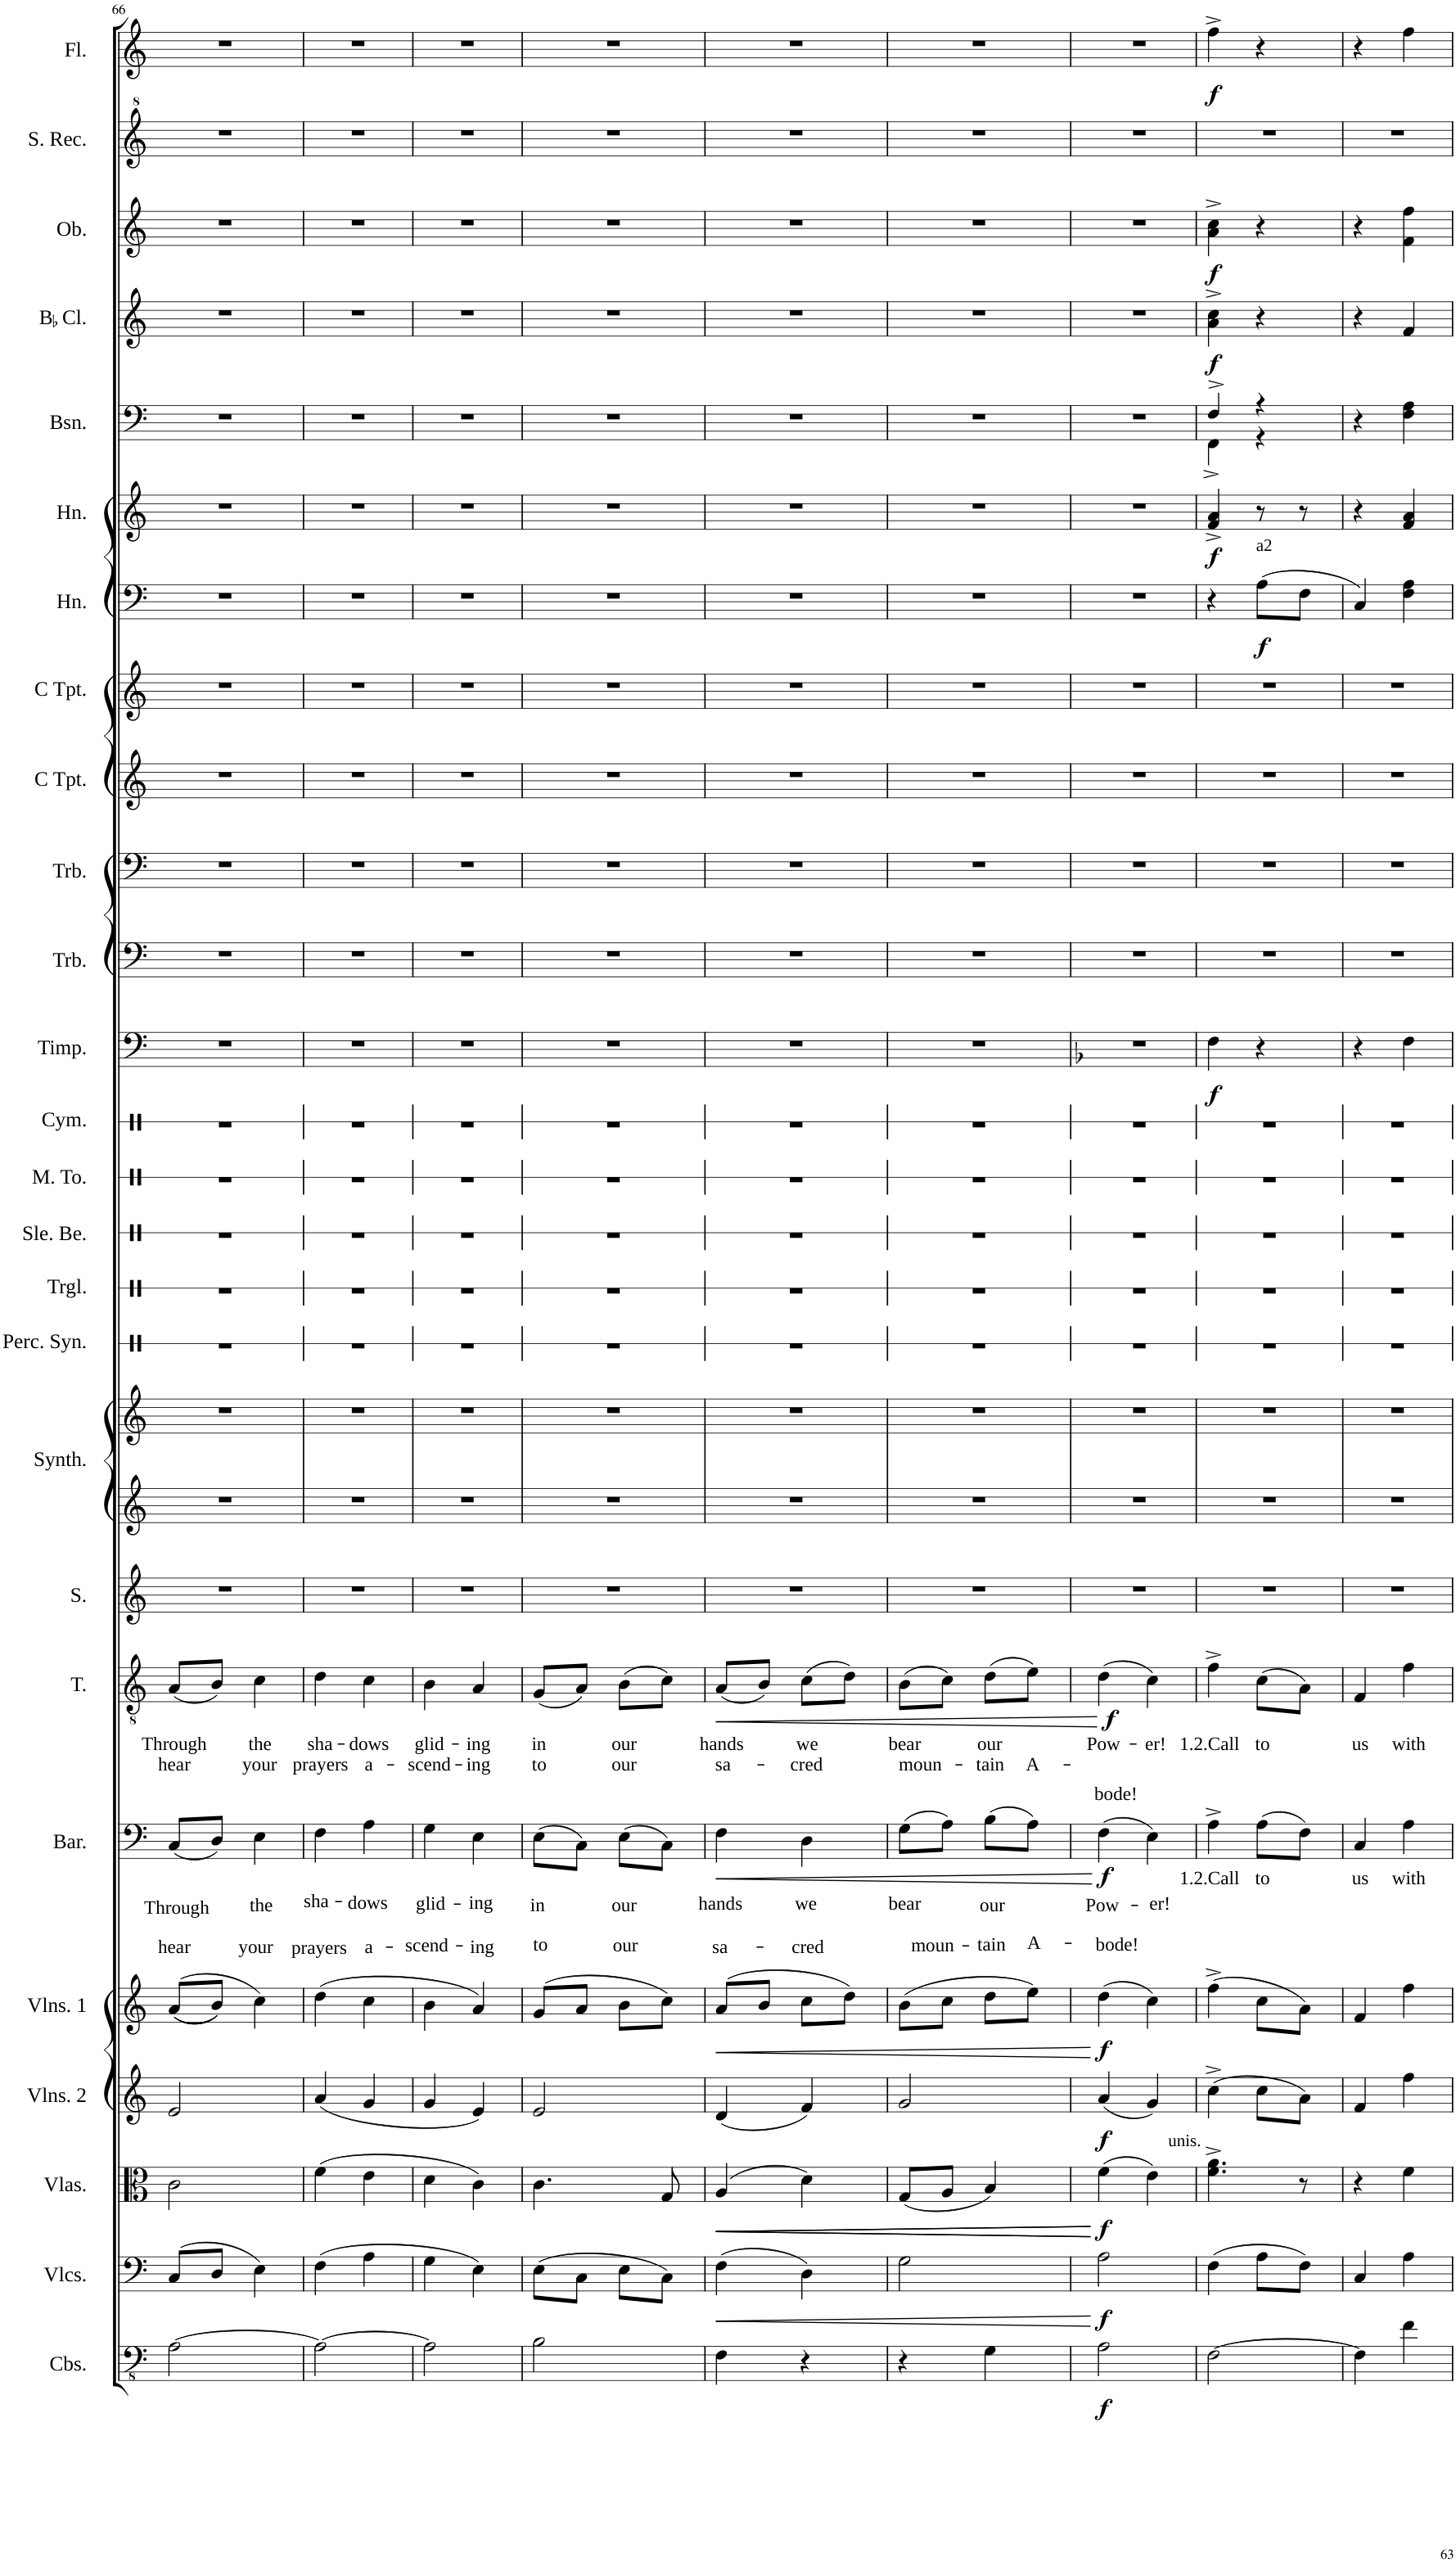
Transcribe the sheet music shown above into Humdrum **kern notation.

**kern	**dynam	**kern	**dynam	**kern	**dynam	**kern	**dynam	**kern	**dynam	**kern	**text	**text	**text	**dynam	**kern	**text	**text	**dynam	**kern	**kern	**kern	**kern	**kern	**kern	**kern	**kern	**kern	**dynam	**kern	**kern	**kern	**kern	**kern	**dynam	**kern	**dynam	**kern	**kern	**dynam	**kern	**dynam	**kern	**kern	**dynam
*part26	*part26	*part25	*part25	*part24	*part24	*part23	*part23	*part22	*part22	*part21	*part21	*part21	*part21	*part21	*part20	*part20	*part20	*part20	*part19	*part18	*part18	*part17	*part16	*part15	*part14	*part13	*part12	*part12	*part11	*part10	*part9	*part8	*part7	*part7	*part6	*part6	*part5	*part4	*part4	*part3	*part3	*part2	*part1	*part1
*staff27	*staff27	*staff26	*staff26	*staff25	*staff25	*staff24	*staff24	*staff23	*staff23	*staff22	*staff22	*staff22	*staff22	*staff22	*staff21	*staff21	*staff21	*staff21	*staff20	*staff19	*staff18	*staff17	*staff16	*staff15	*staff14	*staff13	*staff12	*staff12	*staff11	*staff10	*staff9	*staff8	*staff7	*staff7	*staff6	*staff6	*staff5	*staff4	*staff4	*staff3	*staff3	*staff2	*staff1	*staff1
*I"Contrabasses	*	*I"Violoncellos	*	*I"Violas	*	*I"Violins 2	*	*I"Violins 1	*	*I"Baritone	*	*	*	*	*I"Tenor	*	*	*	*I"Soprano	*I"Keyboard Synthesizer	*	*I"Percussion Synthesizer	*I"Triangle	*I"Sleigh Bells	*I"Mid Tom	*I"Cymbal	*I"Timpani	*	*I"Trombone	*I"Trombone	*I"C Trumpet	*I"C Trumpet	*I"Horn	*	*I"Horn	*	*I"Bassoon	*I"BaccidentalFlat Clarinet	*	*I"Oboe	*	*I"Soprano Recorder	*I"Flute	*
*I'Cbs.	*	*I'Vlcs.	*	*I'Vlas.	*	*I'Vlns. 2	*	*I'Vlns. 1	*	*I'Bar.	*	*	*	*	*I'T.	*	*	*	*I'S.	*I'Synth.	*	*I'Perc. Syn.	*I'Trgl.	*I'Sle. Be.	*I'M. To.	*I'Cym.	*I'Timp.	*	*I'Trb.	*I'Trb.	*I'C Tpt.	*I'C Tpt.	*I'Hn.	*	*I'Hn.	*	*I'Bsn.	*I'BaccidentalFlat Cl.	*	*I'Ob.	*	*I'S. Rec.	*I'Fl.	*
!!LO:PB:g=z
*clefFv4	*	*clefF4	*	*clefC3	*	*clefG2	*	*clefG2	*	*clefF4	*	*	*	*	*clefGv2	*	*	*	*clefG2	*clefG2	*clefG2	*clefX	*clefX	*clefX	*clefX	*clefX	*clefF4	*	*clefF4	*clefF4	*clefG2	*clefG2	*clefF4	*	*clefG2	*	*clefF4	*clefG2	*	*clefG2	*	*clefG^2	*clefG2	*
*	*	*	*	*	*	*	*	*	*	*	*	*	*	*	*	*	*	*	*	*	*	*	*	*	*	*	*	*	*	*	*	*	*ITrd4c7	*	*ITrd4c7	*	*	*ITrd1c2	*	*	*	*	*	*
*k[]	*	*k[]	*	*k[]	*	*k[]	*	*k[]	*	*k[]	*	*	*	*	*k[]	*	*	*	*k[]	*k[]	*k[]	*k[]	*k[]	*k[]	*k[]	*k[]	*k[]	*	*k[]	*k[]	*k[]	*k[]	*k[]	*	*k[]	*	*k[]	*k[]	*	*k[]	*	*k[]	*k[]	*
*M2/4	*	*M2/4	*	*M2/4	*	*M2/4	*	*M2/4	*	*M2/4	*	*	*	*	*M2/4	*	*	*	*M2/4	*M2/4	*M2/4	*M2/4	*M2/4	*M2/4	*M2/4	*M2/4	*M2/4	*	*M2/4	*M2/4	*M2/4	*M2/4	*M2/4	*	*M2/4	*	*M2/4	*M2/4	*	*M2/4	*	*M2/4	*M2/4	*
=66	=66	=66	=66	=66	=66	=66	=66	=66	=66	=66	=66	=66	=66	=66	=66	=66	=66	=66	=66	=66	=66	=66	=66	=66	=66	=66	=66	=66	=66	=66	=66	=66	=66	=66	=66	=66	=66	=66	=66	=66	=66	=66	=66	=66
!	!	!	!	!	!	!	!	!	!	!	!	!LO:LY:b	!LO:LY:b	!	!	!LO:LY:b	!LO:LY:b	!	!	!	!	!	!	!	!	!	!	!	!	!	!	!	!	!	!	!	!	!	!	!	!	!	!	!
[2AA\	.	(8C/L	.	2c\	.	2e/	.	((((8a/L	.	(8C/L	.	Through	hear	.	(8A/L	Through	hear	.	2r	2r	2r	2r	2r	2r	2r	2r	2r	.	2r	2r	2r	2r	2r	.	2r	.	2r	2r	.	2r	.	2r	2r	.
.	.	8D/J	.	.	.	.	.	8b/J)))	.	8D/J)	.	.	.	.	8B/J)	.	.	.	.	.	.	.	.	.	.	.	.	.	.	.	.	.	.	.	.	.	.	.	.	.	.	.	.	.
!	!	!	!	!	!	!	!	!	!	!	!	!LO:LY:b	!LO:LY:b	!	!	!LO:LY:b	!LO:LY:b	!	!	!	!	!	!	!	!	!	!	!	!	!	!	!	!	!	!	!	!	!	!	!	!	!	!	!
.	.	4E\)	.	.	.	.	.	4cc\)	.	4E\	.	the	your	.	4c\	the	your	.	.	.	.	.	.	.	.	.	.	.	.	.	.	.	.	.	.	.	.	.	.	.	.	.	.	.
=67	=67	=67	=67	=67	=67	=67	=67	=67	=67	=67	=67	=67	=67	=67	=67	=67	=67	=67	=67	=67	=67	=67	=67	=67	=67	=67	=67	=67	=67	=67	=67	=67	=67	=67	=67	=67	=67	=67	=67	=67	=67	=67	=67	=67
!	!	!	!	!	!	!	!	!	!	!	!	!LO:LY:b	!LO:LY:b	!	!	!LO:LY:b	!LO:LY:b	!	!	!	!	!	!	!	!	!	!	!	!	!	!	!	!	!	!	!	!	!	!	!	!	!	!	!
2AA\_	.	(4F\	.	(4f\	.	(4a/	.	(4dd\	.	4F\	.	sha-	prayers	.	4d\	sha-	prayers	.	2r	2r	2r	2r	2r	2r	2r	2r	2r	.	2r	2r	2r	2r	2r	.	2r	.	2r	2r	.	2r	.	2r	2r	.
!	!	!	!	!	!	!	!	!	!	!	!	!LO:LY:b	!LO:LY:b	!	!	!LO:LY:b	!LO:LY:b	!	!	!	!	!	!	!	!	!	!	!	!	!	!	!	!	!	!	!	!	!	!	!	!	!	!	!
.	.	4A\	.	4e\	.	4g/	.	4cc\	.	4A\	.	-dows	a-	.	4c\	-dows	a-	.	.	.	.	.	.	.	.	.	.	.	.	.	.	.	.	.	.	.	.	.	.	.	.	.	.	.
=68	=68	=68	=68	=68	=68	=68	=68	=68	=68	=68	=68	=68	=68	=68	=68	=68	=68	=68	=68	=68	=68	=68	=68	=68	=68	=68	=68	=68	=68	=68	=68	=68	=68	=68	=68	=68	=68	=68	=68	=68	=68	=68	=68	=68
!	!	!	!	!	!	!	!	!	!	!	!	!LO:LY:b	!LO:LY:b	!	!	!LO:LY:b	!LO:LY:b	!	!	!	!	!	!	!	!	!	!	!	!	!	!	!	!	!	!	!	!	!	!	!	!	!	!	!
2AA\]	.	4G\	.	4d\	.	4g/	.	4b\	.	4G\	.	glid-	-scend-	.	4B\	glid-	-scend-	.	2r	2r	2r	2r	2r	2r	2r	2r	2r	.	2r	2r	2r	2r	2r	.	2r	.	2r	2r	.	2r	.	2r	2r	.
!	!	!	!	!	!	!	!	!	!	!	!	!LO:LY:b	!LO:LY:b	!	!	!LO:LY:b	!LO:LY:b	!	!	!	!	!	!	!	!	!	!	!	!	!	!	!	!	!	!	!	!	!	!	!	!	!	!	!
.	.	4E\)	.	4c\)	.	4e/)	.	4a/)	.	4E\	.	-ing	-ing	.	4A/	-ing	-ing	.	.	.	.	.	.	.	.	.	.	.	.	.	.	.	.	.	.	.	.	.	.	.	.	.	.	.
=69	=69	=69	=69	=69	=69	=69	=69	=69	=69	=69	=69	=69	=69	=69	=69	=69	=69	=69	=69	=69	=69	=69	=69	=69	=69	=69	=69	=69	=69	=69	=69	=69	=69	=69	=69	=69	=69	=69	=69	=69	=69	=69	=69	=69
!	!	!	!	!	!	!	!	!	!	!	!	!LO:LY:b	!LO:LY:b	!	!	!LO:LY:b	!LO:LY:b	!	!	!	!	!	!	!	!	!	!	!	!	!	!	!	!	!	!	!	!	!	!	!	!	!	!	!
2BB\	.	(8E\L	.	4.c\	.	2e/	.	(8g/L	.	(8E\L	.	in	to	.	(8G/L	in	to	.	2r	2r	2r	2r	2r	2r	2r	2r	2r	.	2r	2r	2r	2r	2r	.	2r	.	2r	2r	.	2r	.	2r	2r	.
.	.	8C\J	.	.	.	.	.	8a/J	.	8C\J)	.	.	.	.	8A/J)	.	.	.	.	.	.	.	.	.	.	.	.	.	.	.	.	.	.	.	.	.	.	.	.	.	.	.	.	.
!	!	!	!	!	!	!	!	!	!	!	!	!LO:LY:b	!LO:LY:b	!	!	!LO:LY:b	!LO:LY:b	!	!	!	!	!	!	!	!	!	!	!	!	!	!	!	!	!	!	!	!	!	!	!	!	!	!	!
.	.	8E\L	.	.	.	.	.	8b\L	.	(8E\L	.	our	our	.	(8B\L	our	our	.	.	.	.	.	.	.	.	.	.	.	.	.	.	.	.	.	.	.	.	.	.	.	.	.	.	.
.	.	8C\J)	.	8G/	.	.	.	8cc\J)	.	8C\J)	.	.	.	.	8c\J)	.	.	.	.	.	.	.	.	.	.	.	.	.	.	.	.	.	.	.	.	.	.	.	.	.	.	.	.	.
=70	=70	=70	=70	=70	=70	=70	=70	=70	=70	=70	=70	=70	=70	=70	=70	=70	=70	=70	=70	=70	=70	=70	=70	=70	=70	=70	=70	=70	=70	=70	=70	=70	=70	=70	=70	=70	=70	=70	=70	=70	=70	=70	=70	=70
!	!	!	!LO:HP:b	!	!LO:HP:b	!	!	!	!LO:HP:b	!	!	!LO:LY:b	!LO:LY:b	!LO:HP:b	!	!LO:LY:b	!LO:LY:b	!LO:HP:b	!	!	!	!	!	!	!	!	!	!	!	!	!	!	!	!	!	!	!	!	!	!	!	!	!	!
4FF\	.	(4F\	<	(4A/	<	(4d/	.	(8a/L	<	4F\	.	hands	sa-	<	(8A/L	hands	sa-	<	2r	2r	2r	2r	2r	2r	2r	2r	2r	.	2r	2r	2r	2r	2r	.	2r	.	2r	2r	.	2r	.	2r	2r	.
.	.	.	.	.	.	.	.	8b/J	.	.	.	.	.	.	8B/J)	.	.	.	.	.	.	.	.	.	.	.	.	.	.	.	.	.	.	.	.	.	.	.	.	.	.	.	.	.
!	!	!	!	!	!LO:HP:b	!	!	!	!	!	!	!LO:LY:b	!LO:LY:b	!	!	!LO:LY:b	!LO:LY:b	!	!	!	!	!	!	!	!	!	!	!	!	!	!	!	!	!	!	!	!	!	!	!	!	!	!	!
4r	.	4D\)	.	4d\)	<	4f/)	.	8cc\L	.	4D\	.	we	-cred	.	(8c\L	we	cred	.	.	.	.	.	.	.	.	.	.	.	.	.	.	.	.	.	.	.	.	.	.	.	.	.	.	.
.	.	.	.	.	.	.	.	8dd\J)	.	.	.	.	.	.	8d\J)	.	.	.	.	.	.	.	.	.	.	.	.	.	.	.	.	.	.	.	.	.	.	.	.	.	.	.	.	.
=71	=71	=71	=71	=71	=71	=71	=71	=71	=71	=71	=71	=71	=71	=71	=71	=71	=71	=71	=71	=71	=71	=71	=71	=71	=71	=71	=71	=71	=71	=71	=71	=71	=71	=71	=71	=71	=71	=71	=71	=71	=71	=71	=71	=71
!	!	!	!	!	!	!	!	!	!	!	!	!LO:LY:b	!LO:LY:b	!	!	!LO:LY:b	!LO:LY:b	!	!	!	!	!	!	!	!	!	!	!	!	!	!	!	!	!	!	!	!	!	!	!	!	!	!	!
4r	.	2G\	.	(8G/L	.	2g/	.	(8b\L	.	(8G\L	.	bear	moun-	.	(8B\L	bear	moun-	.	2r	2r	2r	2r	2r	2r	2r	2r	2r	.	2r	2r	2r	2r	2r	.	2r	.	2r	2r	.	2r	.	2r	2r	.
.	.	.	.	8A/J	.	.	.	8cc\J	.	8A\J)	.	.	.	.	8c\J)	.	.	.	.	.	.	.	.	.	.	.	.	.	.	.	.	.	.	.	.	.	.	.	.	.	.	.	.	.
!	!	!	!	!	!	!	!	!	!	!	!	!LO:LY:b	!LO:LY:b	!	!	!LO:LY:b	!LO:LY:b	!	!	!	!	!	!	!	!	!	!	!	!	!	!	!	!	!	!	!	!	!	!	!	!	!	!	!
4GG\	.	.	.	4B/)	.	.	.	8dd\L	.	(8B\L	.	our	tain	.	(8d\L	our	tain	.	.	.	.	.	.	.	.	.	.	.	.	.	.	.	.	.	.	.	.	.	.	.	.	.	.	.
!	!	!	!	!	!	!	!	!	!	!	!	!	!LO:LY:b	!	!	!	!LO:LY:b	!	!	!	!	!	!	!	!	!	!	!	!	!	!	!	!	!	!	!	!	!	!	!	!	!	!	!
.	.	.	.	.	.	.	.	8ee\J)	.	8A\J)	.	.	A-	.	8e\J)	.	A-	.	.	.	.	.	.	.	.	.	.	.	.	.	.	.	.	.	.	.	.	.	.	.	.	.	.	.
.	.	.	[	.	[ [	.	.	.	[	.	.	.	.	[	.	.	.	[	.	.	.	.	.	.	.	.	.	.	.	.	.	.	.	.	.	.	.	.	.	.	.	.	.	.
=72	=72	=72	=72	=72	=72	=72	=72	=72	=72	=72	=72	=72	=72	=72	=72	=72	=72	=72	=72	=72	=72	=72	=72	=72	=72	=72	=72	=72	=72	=72	=72	=72	=72	=72	=72	=72	=72	=72	=72	=72	=72	=72	=72	=72
*	*	*	*	*	*	*	*	*	*	*	*	*	*	*	*	*	*	*	*	*	*	*	*	*	*	*	*k[b-]	*	*	*	*	*	*	*	*	*	*	*	*	*	*	*	*	*
!	!LO:DY:b	!	!LO:DY:b	!	!LO:DY:b	!	!LO:DY:b	!	!LO:DY:b	!	!	!LO:LY:b	!LO:LY:b	!LO:DY:b	!	!LO:LY:b	!LO:LY:b	!LO:DY:b	!	!	!	!	!	!	!	!	!	!	!	!	!	!	!	!	!	!	!	!	!	!	!	!	!	!
2AA\	f	2A\	f	(4f\	f	(4a/	f	(4dd\	f	(4F\	.	Pow-	-bode!	f	(4d\	Pow-	-bode!	f	2r	2r	2r	2r	2r	2r	2r	2r	2r	.	2r	2r	2r	2r	2r	.	2r	.	2r	2r	.	2r	.	2r	2r	.
!	!	!	!	!	!	!	!	!	!	!	!	!LO:LY:b	!	!	!	!LO:LY:b	!	!	!	!	!	!	!	!	!	!	!	!	!	!	!	!	!	!	!	!	!	!	!	!	!	!	!	!
.	.	.	.	4e\)	.	4g/)	.	4cc\)	.	4E\)	.	-er!	.	.	4c\)	-er!	.	.	.	.	.	.	.	.	.	.	.	.	.	.	.	.	.	.	.	.	.	.	.	.	.	.	.	.
=73	=73	=73	=73	=73	=73	=73	=73	=73	=73	=73	=73	=73	=73	=73	=73	=73	=73	=73	=73	=73	=73	=73	=73	=73	=73	=73	=73	=73	=73	=73	=73	=73	=73	=73	=73	=73	=73	=73	=73	=73	=73	=73	=73	=73
!	!	!	!	!LO:TX:a:t=unis.	!	!	!	!	!	!	!	!	!	!	!	!	!	!	!	!	!	!	!	!	!	!	!	!	!	!	!	!	!	!	!	!	!	!	!	!	!	!	!	!
!	!	!	!	!	!	!	!	!	!	!	!LO:LY:b	!	!	!	!	!LO:LY:b	!	!	!	!	!	!	!	!	!	!	!	!LO:DY:b	!	!	!	!	!	!	!	!LO:DY:b	!	!	!LO:DY:b	!	!LO:DY:b	!	!	!LO:DY:b
*	*	*	*	*	*	*	*	*	*	*	*	*	*	*	*	*	*	*	*	*	*	*	*	*	*	*	*	*	*	*	*	*	*	*	*	*	*^	*	*	*	*	*	*	*
[2FF\	.	(4F\	.	4.f\^ 4.a\^	.	(4cc^\	.	(4ff^\	.	4A^\	1.2.Call	.	.	.	4f^\	1.2.Call	.	.	2r	2r	2r	2r	2r	2r	2r	2r	4F\	f	2r	2r	2r	2r	4r	.	4f/^ 4a/^	f	4F^/	4FF^\	4a\^ 4cc\^	f	4a\^ 4cc\^	f	2r	4ff^\	f
!	!	!	!	!	!	!	!	!	!	!	!	!	!	!	!	!	!	!	!	!	!	!	!	!	!	!	!	!	!	!	!	!	!LO:TX:a:t=a2	!	!	!	!	!	!	!	!	!	!	!	!
!	!	!	!	!	!	!	!	!	!	!	!LO:LY:b	!	!	!	!	!LO:LY:b	!	!	!	!	!	!	!	!	!	!	!	!	!	!	!	!	!	!LO:DY:b	!	!	!	!	!	!	!	!	!	!	!
.	.	8A\L	.	.	.	8cc\L	.	8cc\L	.	(8A\L	to	.	.	.	(8c\L	to	.	.	.	.	.	.	.	.	.	.	4r	.	.	.	.	.	(8A\L	f	8r	.	4r	4r	4r	.	4r	.	.	4r	.
.	.	8F\J)	.	8r	.	8a\J)	.	8a\J)	.	8F\J)	.	.	.	.	8A\J)	.	.	.	.	.	.	.	.	.	.	.	.	.	.	.	.	.	8F\J	.	8r	.	.	.	.	.	.	.	.	.	.
*	*	*	*	*	*	*	*	*	*	*	*	*	*	*	*	*	*	*	*	*	*	*	*	*	*	*	*	*	*	*	*	*	*	*	*	*	*v	*v	*	*	*	*	*	*	*
=74	=74	=74	=74	=74	=74	=74	=74	=74	=74	=74	=74	=74	=74	=74	=74	=74	=74	=74	=74	=74	=74	=74	=74	=74	=74	=74	=74	=74	=74	=74	=74	=74	=74	=74	=74	=74	=74	=74	=74	=74	=74	=74	=74	=74
!	!	!	!	!	!	!	!	!	!	!	!LO:LY:b	!	!	!	!	!LO:LY:b	!	!	!	!	!	!	!	!	!	!	!	!	!	!	!	!	!	!	!	!	!	!	!	!	!	!	!	!
4FF\]	.	4C/	.	4r	.	4f/	.	4f/	.	4C/	us	.	.	.	4F/	us	.	.	2r	2r	2r	2r	2r	2r	2r	2r	4r	.	2r	2r	2r	2r	4C/)	.	4r	.	4r	4r	.	4r	.	2r	4r	.
!	!	!	!	!	!	!	!	!	!	!	!LO:LY:b	!	!	!	!	!LO:LY:b	!	!	!	!	!	!	!	!	!	!	!	!	!	!	!	!	!	!	!	!	!	!	!	!	!	!	!	!
4F\	.	4A\	.	4f\	.	4ff\	.	4ff\	.	4A\	with	.	.	.	4f\	with	.	.	.	.	.	.	.	.	.	.	4F\	.	.	.	.	.	4F\ 4A\	.	4f/ 4a/	.	4F\ 4A\	4f/	.	4f\ 4ff\	.	.	4ff\	.
=	=	=	=	=	=	=	=	=	=	=	=	=	=	=	=	=	=	=	=	=	=	=	=	=	=	=	=	=	=	=	=	=	=	=	=	=	=	=	=	=	=	=	=	=
*-	*-	*-	*-	*-	*-	*-	*-	*-	*-	*-	*-	*-	*-	*-	*-	*-	*-	*-	*-	*-	*-	*-	*-	*-	*-	*-	*-	*-	*-	*-	*-	*-	*-	*-	*-	*-	*-	*-	*-	*-	*-	*-	*-	*-
